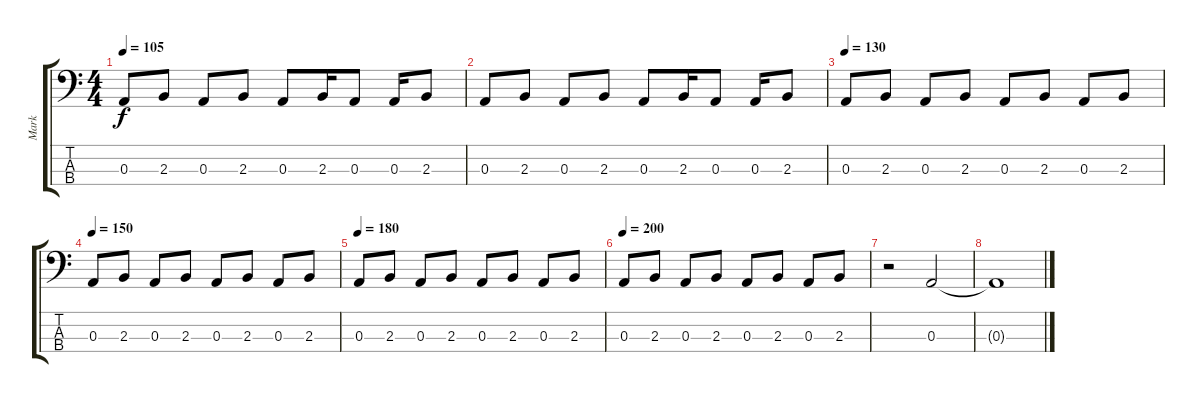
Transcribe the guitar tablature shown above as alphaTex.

\track ("Mark" "Mark") {instrument electricbasspick}
\staff {score tabs}
\tuning (G2 D2 A1 E1) {hide}
\ts (4 4)
\tempo 105
\clef f4
\ks c
0.3.8{dy f} 2.3.8 0.3.8 2.3.8 0.3.8 2.3.16 0.3.8 0.3.16 2.3.8 |
0.3.8 2.3.8 0.3.8 2.3.8 0.3.8 2.3.16 0.3.8 0.3.16 2.3.8 |
\tempo 130
0.3.8 2.3.8 0.3.8 2.3.8 0.3.8 2.3.8 0.3.8 2.3.8 |
\tempo 150
0.3.8 2.3.8 0.3.8 2.3.8 0.3.8 2.3.8 0.3.8 2.3.8 |
\tempo 180
0.3.8 2.3.8 0.3.8 2.3.8 0.3.8 2.3.8 0.3.8 2.3.8 |
\tempo 200
0.3.8 2.3.8 0.3.8 2.3.8 0.3.8 2.3.8 0.3.8 2.3.8 |
r.2 0.3.2 |
0.3{t}.1
